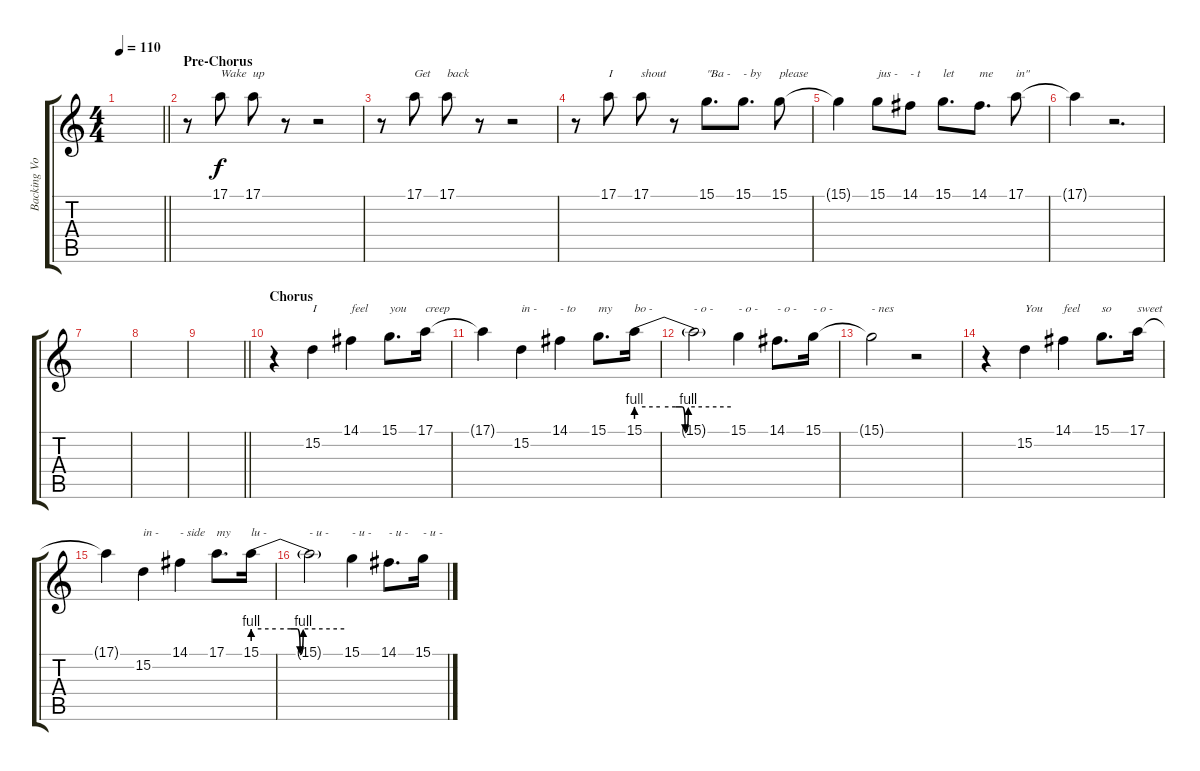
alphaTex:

\track ("Backing Vocal" "Backing Vo") {instrument lead6voice}
\staff {score tabs}
\tuning (E4 B3 G3 D3 A2 E2) {hide}
\ts (4 4)
\tempo 110
\clef g2
\barLineRight lightlight
\ks c
|
\section ("" "Pre-Chorus")
r.8 17.1.8{txt "Wake"} 17.1.8{txt "up"} r.8 r.2 |
r.8 17.1.8{txt "Get"} 17.1.8{txt "back"} r.8 r.2 |
r.8 17.1.8{txt "I"} 17.1.8{txt "shout"} r.8 15.1.8{d txt "\"Ba -"} 15.1.8{d txt "- by"} 15.1.8{txt "please"} |
15.1{t}.4 15.1.8{txt "jus -"} 14.1.8{txt "- t"} 15.1.8{d txt "let"} 14.1.8{d txt "me"} 17.1.8{txt "in\""} |
17.1{t}.4 r.2{d} |
|
|
\barLineRight lightlight
|
\section ("" "Chorus")
r.4 15.2.4{txt "I"} 14.1.4{txt "feel"} 15.1.8{d txt "you"} 17.1.16{txt "creep"} |
17.1{t}.4 15.2.4{txt "in -"} 14.1.4{txt "- to"} 15.1.8{d txt "my"} 15.1{be (custom 0 4 15 4 25 4 29 4 31 0 33 4 60 4)}.16{txt "bo -"} |
15.1{t}.2{txt "- o -"} 15.1.4{txt "- o -"} 14.1.8{d txt "- o -"} 15.1.16{txt "- o -"} |
15.1{t}.2{txt "- nes"} r.2 |
r.4 15.2.4{txt "You"} 14.1.4{txt "feel"} 15.1.8{d txt "so"} 17.1.16{txt "sweet"} |
17.1{t}.4 15.2.4{txt "in -"} 14.1.4{txt "- side"} 17.1.8{d txt "my"} 15.1{be (custom 0 4 15 4 25 4 29 4 31 0 33 4 60 4)}.16{txt "lu -"} |
15.1{t}.2{txt "- u -"} 15.1.4{txt "- u -"} 14.1.8{d txt "- u -"} 15.1.16{txt "- u -"}
